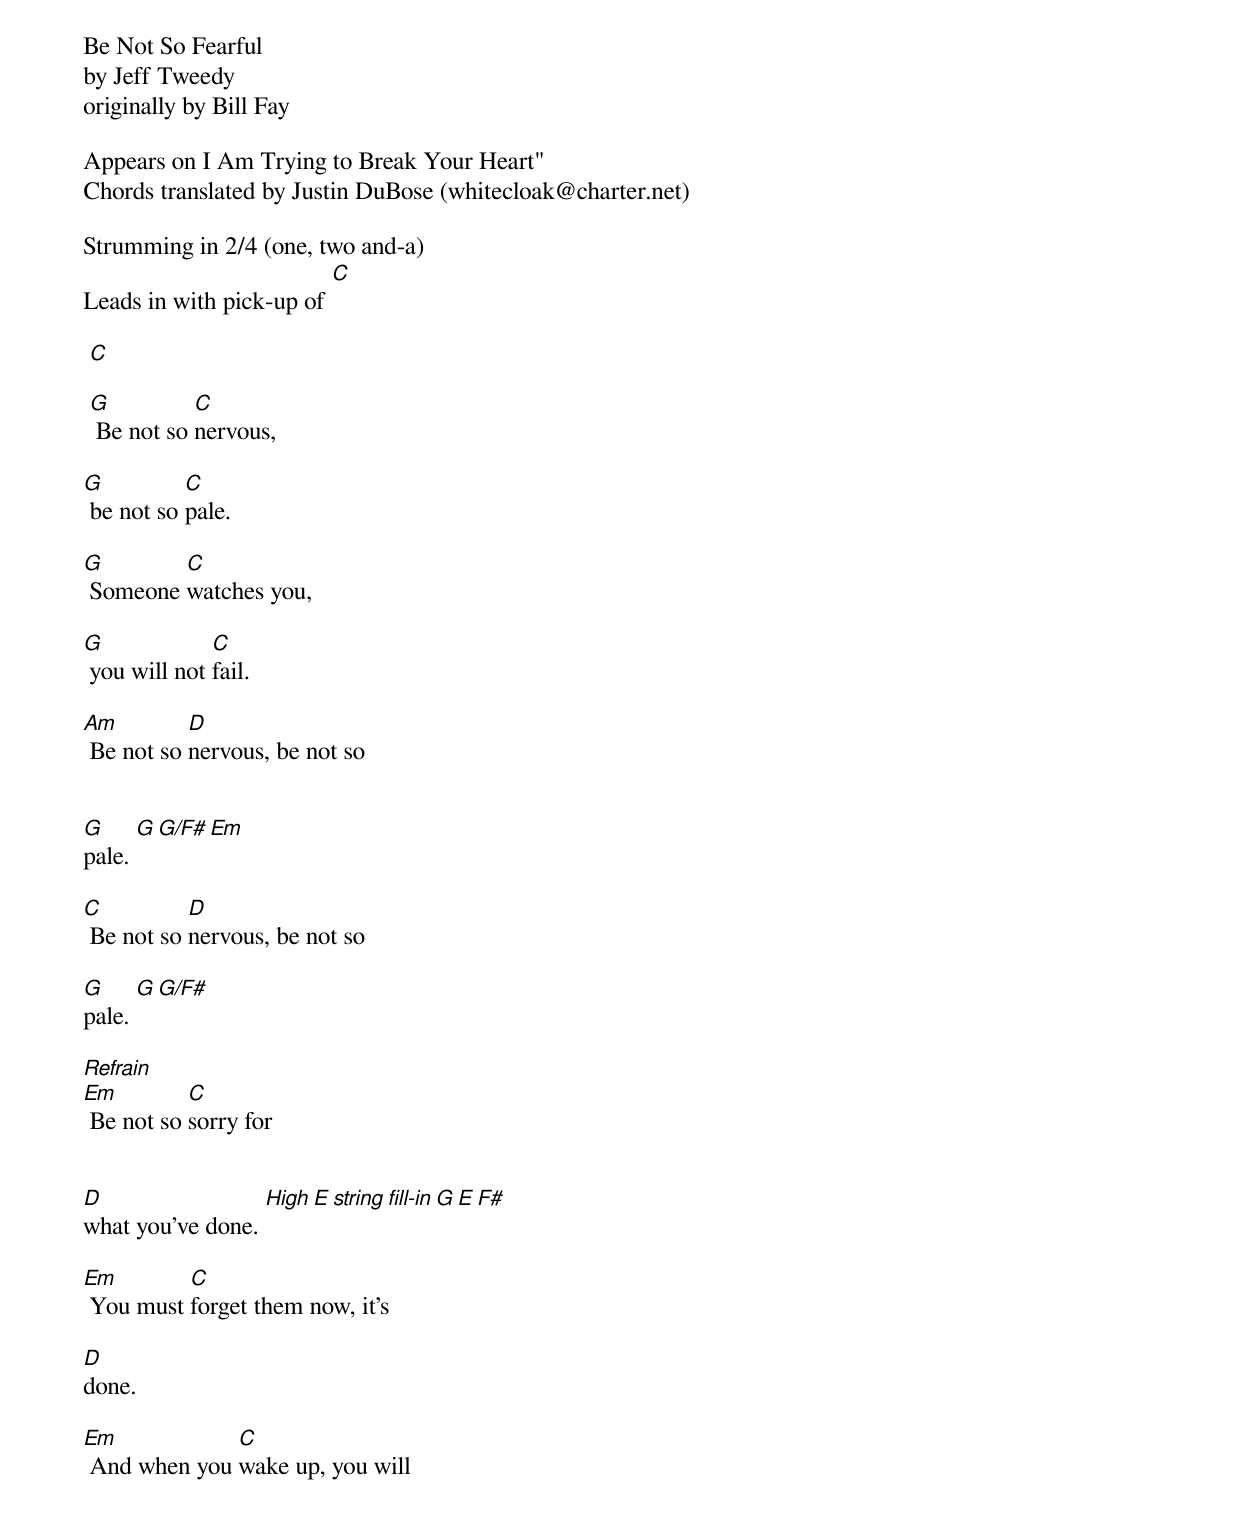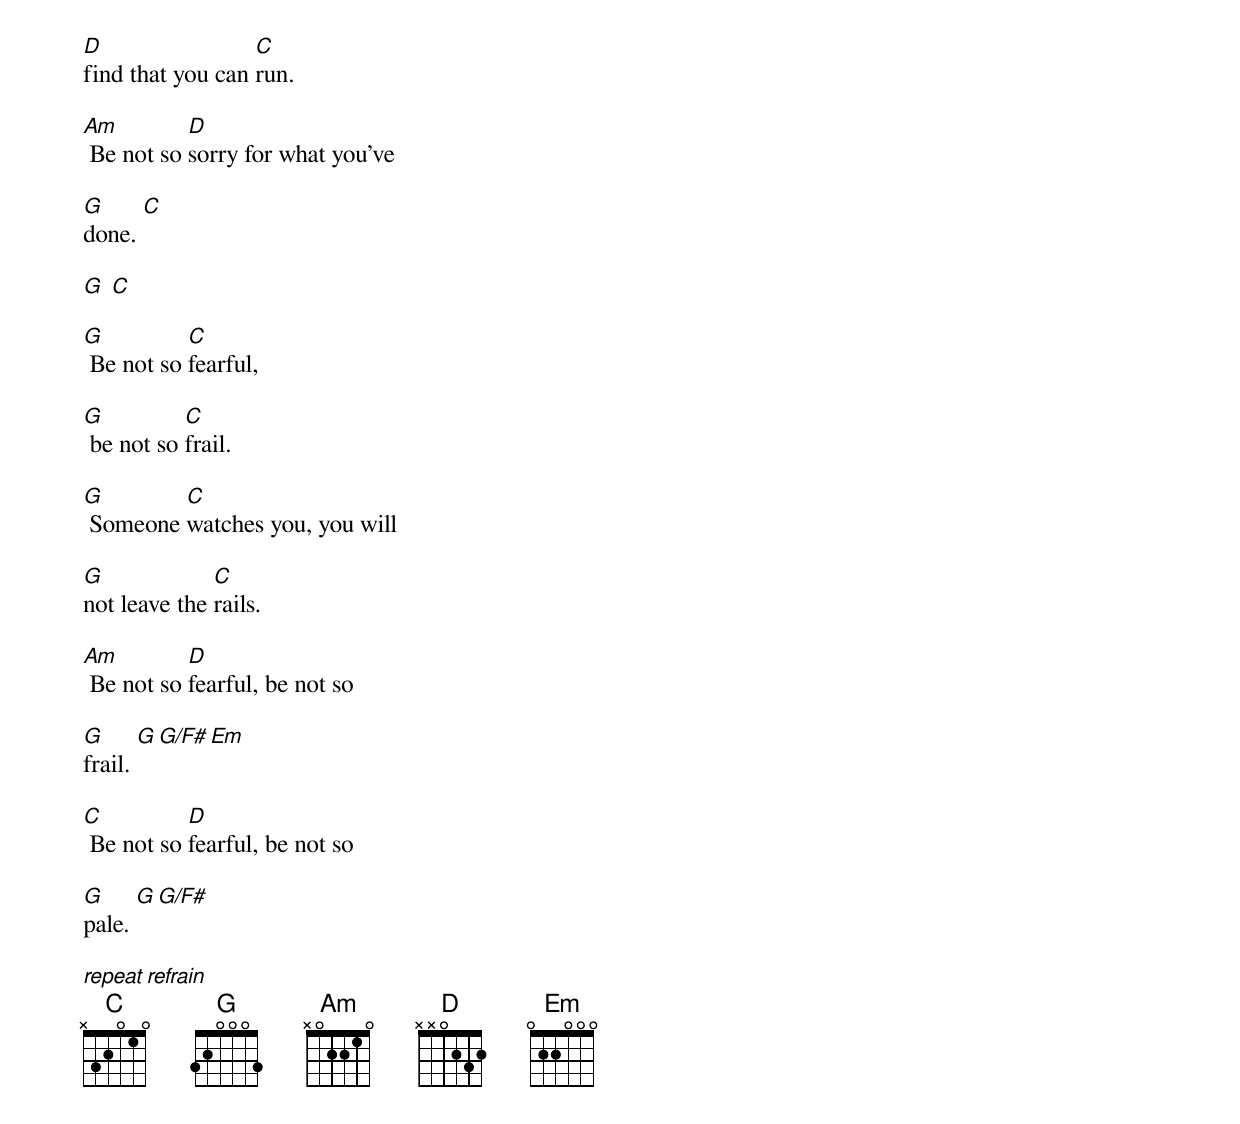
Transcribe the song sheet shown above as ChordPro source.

Be Not So Fearful
by Jeff Tweedy
originally by Bill Fay

Appears on I Am Trying to Break Your Heart"
Chords translated by Justin DuBose (whitecloak@charter.net)

Strumming in 2/4 (one, two and-a)
Leads in with pick-up of [C]

 [C]

 [G] Be not so [C]nervous,

[G] be not so [C]pale.

[G] Someone [C]watches you,

[G] you will not [C]fail.

[Am] Be not so [D]nervous, be not so


[G]pale. [G G/F# Em]

[C] Be not so [D]nervous, be not so

[G]pale. [G G/F#]

[Refrain]
[Em] Be not so [C]sorry for


[D]what you've done. [High E string fill-in G E F#]

[Em] You must [C]forget them now, it's

[D]done.

[Em] And when you [C]wake up, you will

[D]find that you can [C]run.

[Am] Be not so [D]sorry for what you've

[G]done. [C]

[G] [C]

[G] Be not so [C]fearful,

[G] be not so [C]frail.

[G] Someone [C]watches you, you will

[G]not leave the [C]rails.

[Am] Be not so [D]fearful, be not so

[G]frail. [G G/F# Em]

[C] Be not so [D]fearful, be not so

[G]pale. [G G/F#]

[repeat refrain]
